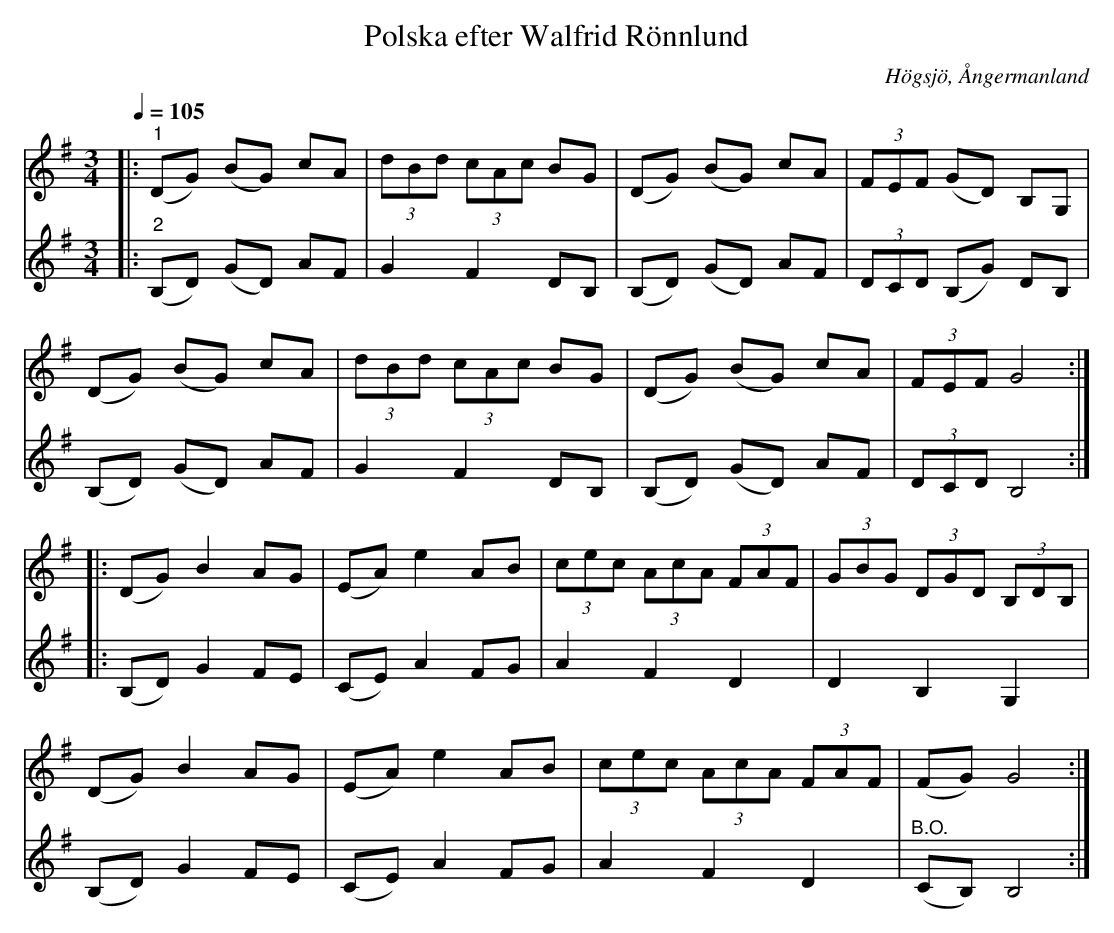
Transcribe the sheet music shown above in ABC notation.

X:1
T:Polska efter Walfrid Rönnlund
O:Högsjö, Ångermanland
L:1/8
Q:1/4=105
M:3/4
K:G
V:1
|:"^1" (DG) (BG) cA | (3dBd (3cAc BG | (DG) (BG) cA | (3FEF (GD) B,G, |
 (DG) (BG) cA | (3dBd (3cAc BG | (DG) (BG) cA | (3FEF G4 :|
|: (DG) B2 AG | (EA) e2 AB | (3cec (3AcA (3FAF | (3GBG (3DGD (3B,DB, |
(DG) B2 AG | (EA) e2 AB | (3cec (3AcA (3FAF | (FG) G4 :|
V:2
|:"^2" (B,D) (GD) AF | G2 F2 DB, | (B,D) (GD) AF | (3DCD (B,G) DB, | (B,D) (GD) AF | G2 F2 DB, |
(B,D) (GD) AF | (3DCD B,4 :: (B,D) G2 FE | (CE) A2 FG | A2 F2 D2 | D2 B,2 G,2 | (B,D) G2 FE |
(CE) A2 FG | A2 F2 D2 | "^B.O." (CB,) B,4 :|
